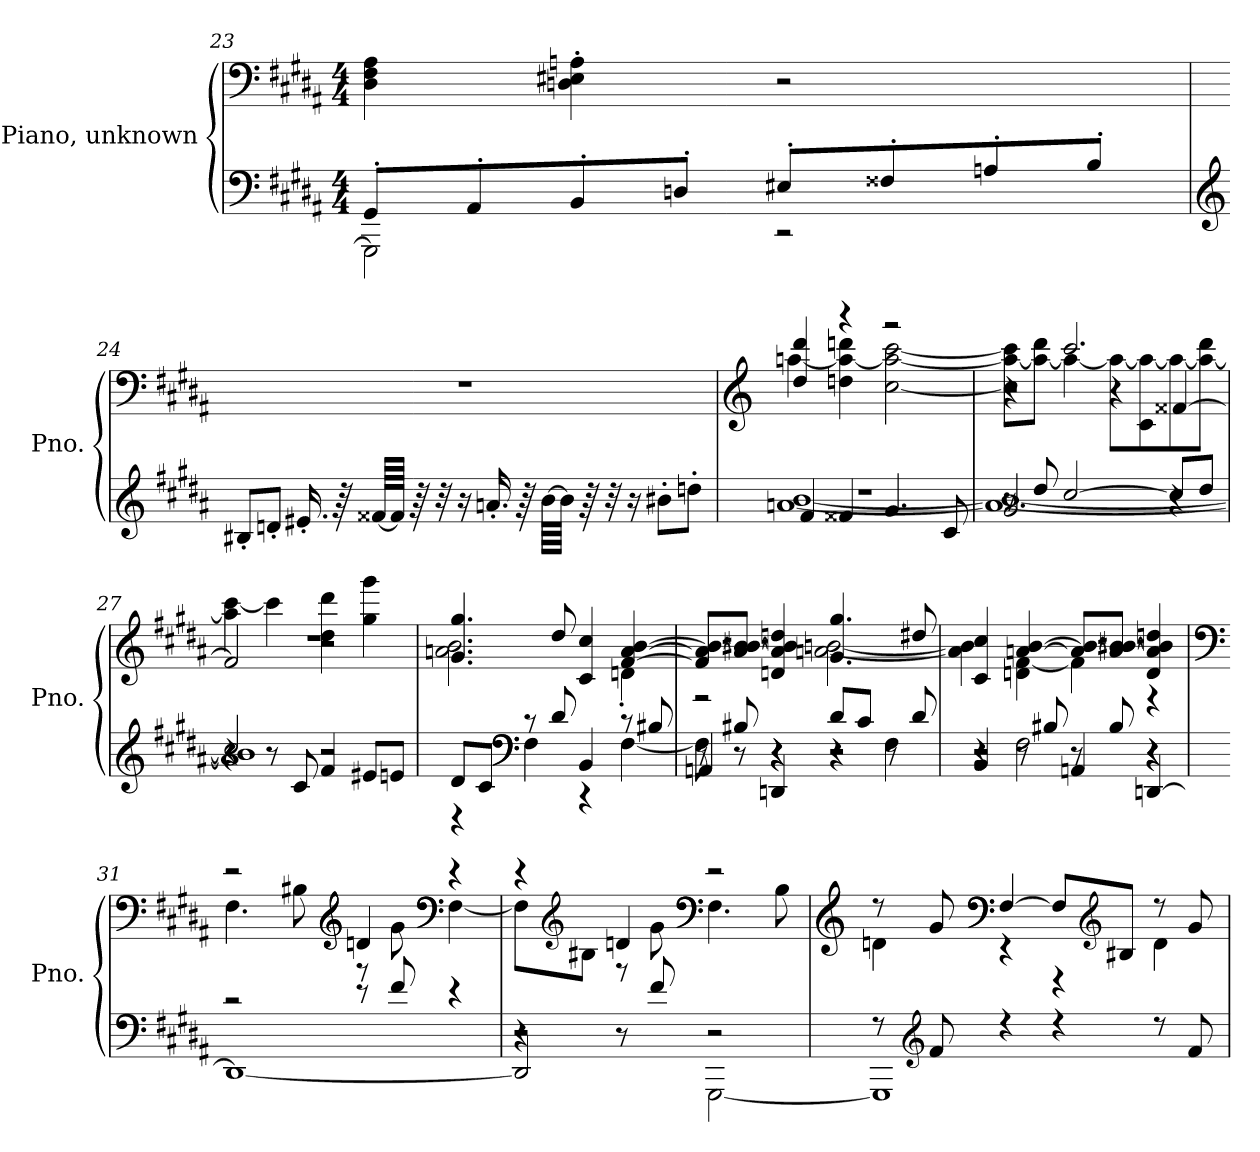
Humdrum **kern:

**kern	**kern
*part1	*part1
*staff2	*staff1
*I"Piano, unknown	*
*I'Pno.	*
*clefF4	*clefF4
*k[f#c#g#d#a#]	*k[f#c#g#d#a#]
*M4/4	*M4/4
=23	=23
*^	*
8GG#'/L	2GGG#\]	4D#\ 4F#\ 4A#\
8AA#'/	.	.
8BB'/	.	4Dn\' 4E#X\' 4An\'
8Dn'/J	.	.
8E#X'/L	2r	2r
8F##X'/	.	.
8An'/	.	.
8B'/J	.	.
*v	*v	*
!!LO:LB:g=z
=24	=24
*clefG2	*
8B#X'/L	1r
8dn'/J	.
16.e#X'/	.
64r	.
[64f##X/LLLL	.
64f##/JJJJ]	.
64r	.
32r	.
16r	.
16.an'/	.
64r	.
[64b\LLLL	.
64b\JJJJ]	.
64r	.
32r	.
16r	.
8b#X'\L	.
8ddn'\J	.
=25	=25
*	*clefG2
*^	*^
*	*^	*	*
1r	[1an [1b	4f#/	4dd#/ 4ddd#/	[4aan\
.	.	4f##X/	4r	4ddn\ 4aa\_ 4dddn\
.	.	4.g#/	2r	[2cc#\ 2aa\_ [2ccc#\
.	.	8c#/	.	.
!!LO:PB:g=z
=26	=26	=26	=26	=26
*	*	*	*	*^
2.g#/	1a_ 1b_	8r	4r	8cc#\] 8aa\_ 8ccc#\]L	2r
.	.	8dd#/	.	8aa\_ 8ddd#\J	.
.	.	[2cc#/	2.ccc#/	4aa\_	.
.	.	.	.	8aa\L_	4r
.	.	.	.	8c#\ 8aa\_	.
4r	.	8cc#/L]	.	8aa\_	[4f##X/
.	.	8dd#/J	.	8aa\_ 8ddd#\J	.
=27	=27	=27	=27	=27	=27
2cc#/	1a] 1b]	4r	1r	4aa\] [4ccc#\	2f##/]
.	.	8r	.	4ccc#\]	.
.	.	8c#/	.	.	.
2r	.	4f#/	.	4dd#\ 4ddd#\	2r
.	.	8e#X/L	.	4gg#\ 4ggg#\	.
.	.	8en/J	.	.	.
*	*v	*v	*	*	*
*	*	*	*v	*v
=28	=28	=28	=28
8d#/L	4r	4.g#/ 4.gg#/	2.an\ 2.b\
8c#/J	.	.	.
*clefF4	*	*	*
8r	4F#\	.	.
8d#/	.	8dd#/	.
4BB/	4r	4c#/ 4cc#/	.
8r	[4F#\	[4f#/ [4a/ [4b/	4dn'\
8B#X/	.	.	.
!!LO:LB:g=z	!!
=29	=29	=29	=29
*	*^	*	*
8r	8F#\]	4AAn/	8f#/] 8a/_ 8b/_L	2r
8B#X/	8r	.	8a/_ 8b/_ 8b#X/J	.
4DDn/	4r	4r	4dn/ 4a/] 4b/] 4ddn/	.
8d#/L	4r	2r	4.g#/ 4.gg#/	[2an\ [2bn\
8c#/J	.	.	.	.
8r	4F#\	.	.	.
8d#/	.	.	8dd#X/	.
=30	=30	=30	=30	=30
4BB/	4r	2r	4c#/ 4cc#/	4a\] 4b\]
8r	2F#\	.	[4an/ [4b/	4dn\ [4f#\
8B#X/	.	.	.	.
8r	.	4AAn/	8a/_ 8b/_L	4f#\]
8B#/	.	.	8a/_ 8b/_ 8b#X/J	.
4r	4r	[4DDn/	4d/ 4a/] 4b/] 4ddn/	4r
*v	*v	*v	*	*
=31	=31	=31
*	*clefF4	*
*^	*	*
2r	1DD_	2r	4.F#\
.	.	.	8B#X\
*	*	*clefG2	*
8r	.	4dn/	8r
8f#/	.	.	8g#\
*	*	*clefF4	*
4r	.	4r	[4F#\
!!LO:LB:g=z	!!
=32	=32	=32	=32
*	*^	*	*
4r	2r	2DD/]	4r	8F#\L]
*	*	*	*clefG2	*
.	.	.	.	8B#X\J
8r	.	.	4dn/	8r
8f#/	.	.	.	8g#\
*	*	*	*clefF4	*
2r	[2GGG#\	2r	2r	4.F#\
.	.	.	.	8B#\
*v	*v	*v	*	*
=33	=33	=33
*	*clefG2	*
*^	*	*
8r	1GGG#]	8r	4dn\
*clefG2	*	*	*
8f#/	.	8g#/	.
*	*	*clefF4	*
4r	.	[4F#/	4r
4r	.	8F#/L]	4r
*	*	*clefG2	*
.	.	8B#X/J	.
8r	.	8r	4d\
8f#/	.	8g#/	.
*v	*v	*	*
*	*v	*v
=	=
*-	*-
